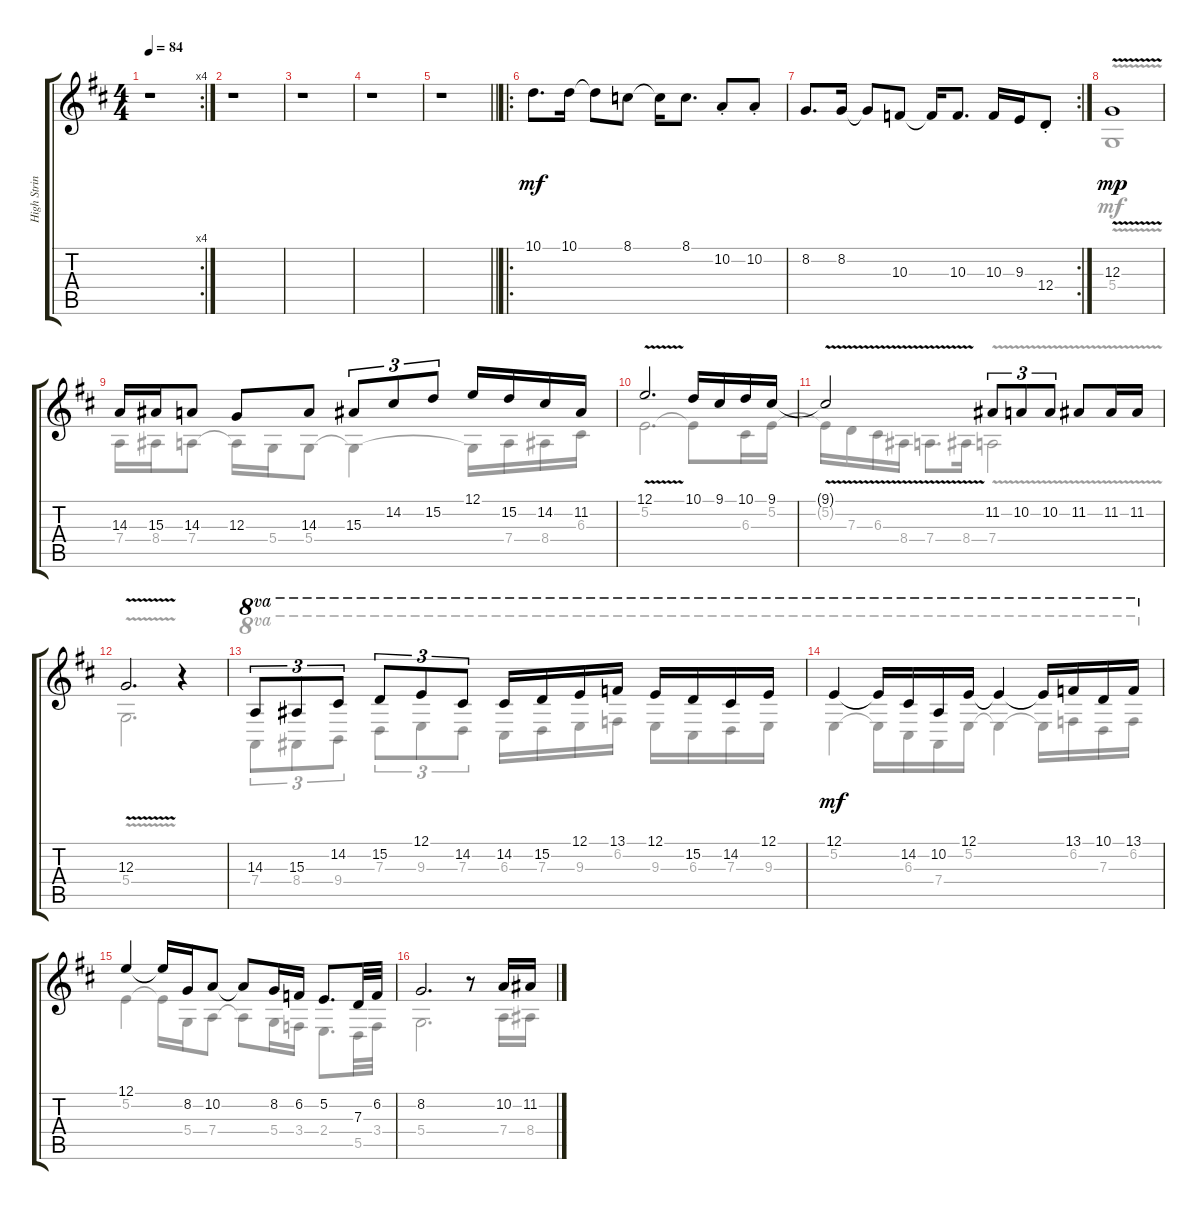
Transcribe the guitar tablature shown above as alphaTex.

\track ("High Strings" "High Strin") {instrument stringensemble1}
\staff {score tabs}
\tuning (E4 B3 G3 D3 A2 E2) {hide}
\voice
\rc 4
\ts (4 4)
\tempo 84
\clef g2
\ks d
r.1{dy mf} |
r.1 |
r.1 |
r.1 |
\barLineRight lightlight
r.1 |
\ro
10.1.8{d} 10.1.16 10.1{t}.8 8.1.8 8.1{t}.16 8.1.8{d} 10.2{st}.8 10.2{st}.8 |
\rc 2
8.2.8{d} 8.2.16 8.2{t}.8 10.3.8 10.3{t}.16 10.3.8{d} 10.3.16 9.3.16 12.4{st}.8 |
12.3{v}.1{dy mp} |
14.3.16 15.3.16 14.3.8 12.3.8 14.3.8 15.3.8{tu (3 2)} 14.2.8{tu (3 2)} 15.2.8{tu (3 2)} 12.1.16 15.2.16 14.2.16 11.2.16 |
12.1{v}.2{d} 10.1.16 9.1.16 10.1.16 9.1.16 |
9.1{v t}.2 11.2.8{tu (3 2)} 10.2.8{tu (3 2)} 10.2.8{tu (3 2)} 11.2.8 11.2.16 11.2.16 |
12.3{v}.2{d} r.4 |
14.3.8{tu (3 2) ot 8va} 15.3.8{tu (3 2) ot 8va} 14.2.8{tu (3 2) ot 8va} 15.2.8{tu (3 2) ot 8va} 12.1.8{tu (3 2) ot 8va} 14.2.8{tu (3 2) ot 8va} 14.2.16{ot 8va} 15.2.16{ot 8va} 12.1.16{ot 8va} 13.1.16{ot 8va} 12.1.16{ot 8va} 15.2.16{ot 8va} 14.2.16{ot 8va} 12.1.16{ot 8va} |
12.1.4{ot 8va dy mf} 12.1{t}.16{ot 8va} 14.2.16{ot 8va} 10.2.16{ot 8va} 12.1.16{ot 8va} 12.1{t}.4{ot 8va} 12.1{t}.16{ot 8va} 13.1.16{ot 8va} 10.1.16{ot 8va} 13.1.16{ot 8va} |
12.1.4 12.1{t}.16 8.2.16 10.2.8 10.2{t}.8 8.2.16 6.2.16 5.2.8{d} 7.3.32 6.2.32 |
8.2.2{d} r.8 10.2.16 11.2.16
\voice
\clef g2
\ottava regular
\simile none
\ks d
|
|
|
|
\barLineRight lightlight
|
|
|
5.4{v}.1 |
7.4.16 8.4.16 7.4.8 7.4{t}.16 5.4.16 5.4.8 5.4{t}.4 5.4{t}.16 7.4.16 8.4.16 6.3.16 |
5.2.2{d} 5.2{t}.8 6.3.16 5.2.16 |
5.2{t}.16 7.3.16 6.3.16 8.4.16 7.4.8{d} 8.4.16 7.4{v}.2 |
5.4{v}.2{d} r.4 |
7.4.8{tu (3 2) ot 8va} 8.4.8{tu (3 2) ot 8va} 9.4.8{tu (3 2) ot 8va} 7.3.8{tu (3 2) ot 8va} 9.3.8{tu (3 2) ot 8va} 7.3.8{tu (3 2) ot 8va} 6.3.16{ot 8va} 7.3.16{ot 8va} 9.3.16{ot 8va} 6.2.16{ot 8va} 9.3.16{ot 8va} 6.3.16{ot 8va} 7.3.16{ot 8va} 9.3.16{ot 8va} |
5.2.4{ot 8va dy mf} 5.2{t}.16{ot 8va} 6.3.16{ot 8va} 7.4.16{ot 8va} 5.2.16{ot 8va} 5.2{t}.4{ot 8va} 5.2{t}.16{ot 8va} 6.2.16{ot 8va} 7.3.16{ot 8va} 6.2.16{ot 8va} |
5.2.4 5.2{t}.16 5.4.16 7.4.8 7.4{t}.8 5.4.16 3.4.16 2.4.8{d} 5.5.32 3.4.32 |
5.4.2{d} r.8 7.4.16 8.4.16
